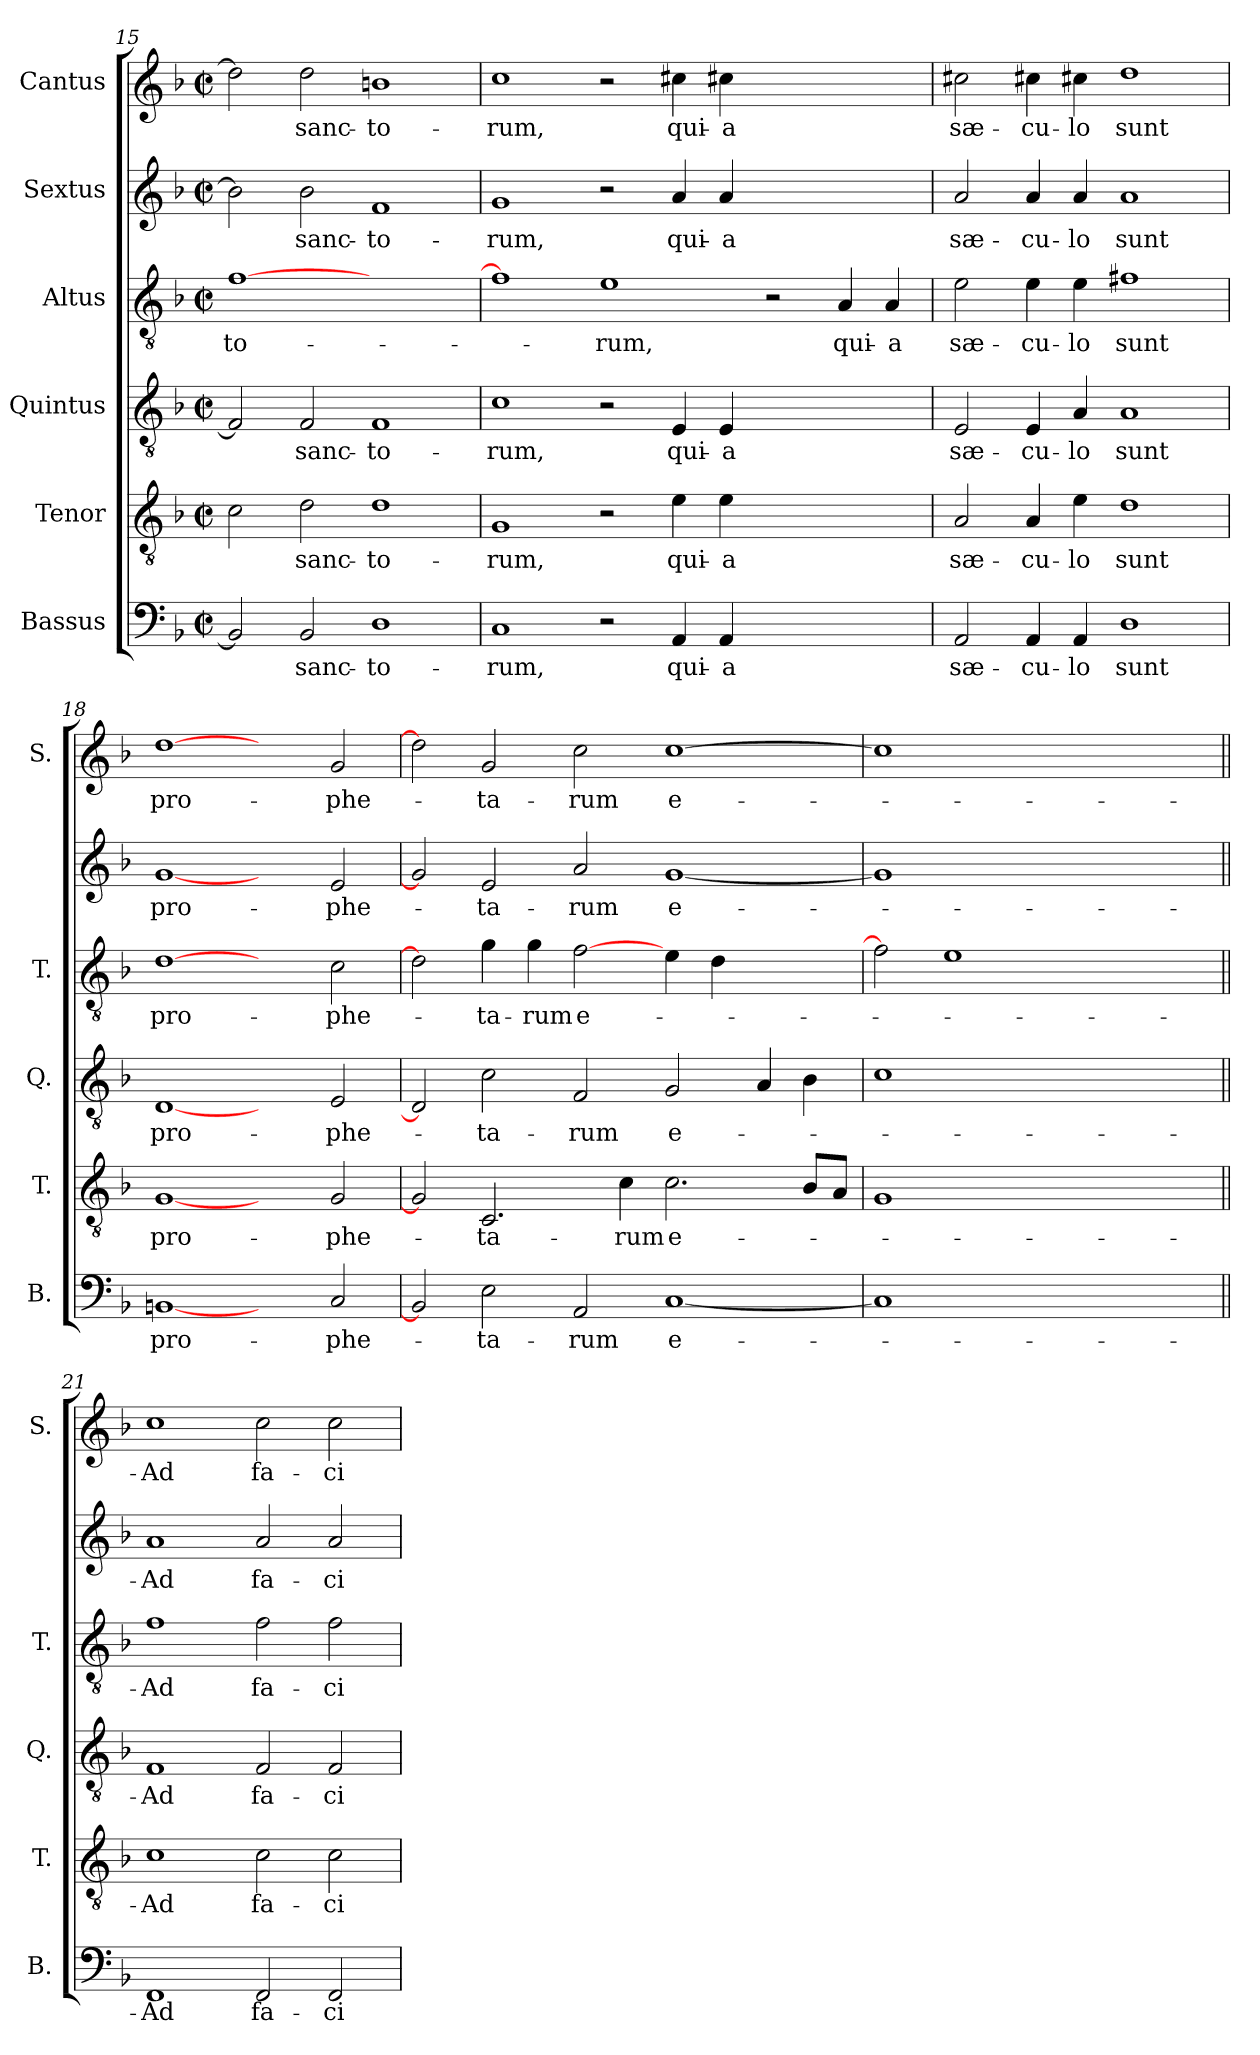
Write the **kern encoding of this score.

**kern	**text	**kern	**text	**kern	**text	**kern	**text	**kern	**text	**kern	**text
*part6	*part6	*part5	*part5	*part4	*part4	*part3	*part3	*part2	*part2	*part1	*part1
*staff6	*staff6	*staff5	*staff5	*staff4	*staff4	*staff3	*staff3	*staff2	*staff2	*staff1	*staff1
*I"Bassus	*	*I"Tenor	*	*I"Quintus	*	*I"Altus	*	*I"Sextus	*	*I"Cantus	*
*I'B.	*	*I'T.	*	*I'Q.	*	*I'T.	*	*	*	*I'S.	*
*clefF4	*	*clefGv2	*	*clefGv2	*	*clefGv2	*	*clefG2	*	*clefG2	*
*k[b-]	*	*k[b-]	*	*k[b-]	*	*k[b-]	*	*k[b-]	*	*k[b-]	*
*F:	*	*F:	*	*F:	*	*F:	*	*F:	*	*F:	*
*M2/2	*	*M2/2	*	*M2/2	*	*M2/2	*	*M2/2	*	*M2/2	*
*met(c|)	*	*met(c|)	*	*met(c|)	*	*met(c|)	*	*met(c|)	*	*met(c|)	*
=15	=15	=15	=15	=15	=15	=15	=15	=15	=15	=15	=15
2BB-/]	.	2c\	.	2F/]	.	[1f\	-to-	2b-\]	.	2dd\]	.
2BB-/	sanc-	2d\	sanc-	2F/	sanc-	.	.	2b-\	sanc-	2dd\	sanc-
1D\	-to-	1d\	-to-	1F/	-to-	1ryy	.	1f/	-to-	1bn\	-to-
=16	=16	=16	=16	=16	=16	=16	=16	=16	=16	=16	=16
1C/	-rum,	1G/	-rum,	1c\	-rum,	1f\]	.	1g/	-rum,	1cc\	-rum,
2r	.	2r	.	2r	.	1e\	-rum,	2r	.	2r	.
4AA/	qui-	4e\	qui-	4E/	qui-	.	.	4a/	qui-	4cc#X\	qui-
4AA/	-a	4e\	-a	4E/	-a	.	.	4a/	-a	4cc#X\	-a
1ryy	.	1ryy	.	1ryy	.	2r	.	1ryy	.	1ryy	.
.	.	.	.	.	.	4A/	qui-	.	.	.	.
.	.	.	.	.	.	4A/	-a	.	.	.	.
!!LO:PB:g=z
=17	=17	=17	=17	=17	=17	=17	=17	=17	=17	=17	=17
2AA/	sæ-	2A/	sæ-	2E/	sæ-	2e\	sæ-	2a/	sæ-	2cc#X\	sæ-
4AA/	-cu-	4A/	-cu-	4E/	-cu-	4e\	-cu-	4a/	-cu-	4cc#X\	-cu-
4AA/	-lo	4e\	-lo	4A/	-lo	4e\	-lo	4a/	-lo	4cc#X\	-lo
1D\	sunt	1d\	sunt	1A/	sunt	1f#X\	sunt	1a/	sunt	1dd\	sunt
=18	=18	=18	=18	=18	=18	=18	=18	=18	=18	=18	=18
[1BBn/	pro-	[1G/	pro-	[1D/	pro-	[1d\	pro-	[1g/	pro-	[1dd\	pro-
2ryy	.	2ryy	.	2ryy	.	2ryy	.	2ryy	.	2ryy	.
2C/	-phe-	2G/	-phe-	2E/	-phe-	2c\	-phe-	2e/	-phe-	2g/	-phe-
=19	=19	=19	=19	=19	=19	=19	=19	=19	=19	=19	=19
2BB/]	.	2G/]	.	2D/]	.	2d\]	.	2g/]	.	2dd\]	.
2E\	-ta-	2.C/	-ta-	2c\	-ta-	4g\	-ta-	2e/	-ta-	2g/	-ta-
.	.	.	.	.	.	4g\	-rum	.	.	.	.
2AA/	-rum	.	.	2F/	-rum	[2f\	e-	2a/	-rum	2cc\	-rum
.	.	4c\	-rum	.	.	.	.	.	.	.	.
[1C/	e-	2.c\	e-	2G/	e-	4e\	.	[1g/	e-	[1cc\	e-
.	.	.	.	.	.	4d\	.	.	.	.	.
.	.	.	.	4A/	.	2ryy	.	.	.	.	.
.	.	8B-/L	.	4B-\	.	.	.	.	.	.	.
.	.	8A/J	.	.	.	.	.	.	.	.	.
=20	=20	=20	=20	=20	=20	=20	=20	=20	=20	=20	=20
1C/]	.	1G/	.	1c\	.	2f\]	.	1g/]	.	1cc\]	.
.	.	.	.	.	.	1e\	.	.	.	.	.
1FF/yy	-ius.	1F/yy	-ius.	1c\yy	-ius.	.	.	1a/yy	-ius.	1cc\yy	-ius.
.	.	.	.	.	.	1f\yy	-ius.	.	.	.	.
2ryy	.	2ryy	.	2ryy	.	.	.	2ryy	.	2ryy	.
=21||	=21||	=21||	=21||	=21||	=21||	=21||	=21||	=21||	=21||	=21||	=21||
1FF/	Ad	1c\	Ad	1F/	Ad	1f\	Ad	1a/	Ad	1cc\	Ad
2FF/	fa-	2c\	fa-	2F/	fa-	2f\	fa-	2a/	fa-	2cc\	fa-
2FF/	-ci-	2c\	-ci-	2F/	-ci-	2f\	-ci-	2a/	-ci-	2cc\	-ci-
=	=	=	=	=	=	=	=	=	=	=	=
*-	*-	*-	*-	*-	*-	*-	*-	*-	*-	*-	*-
